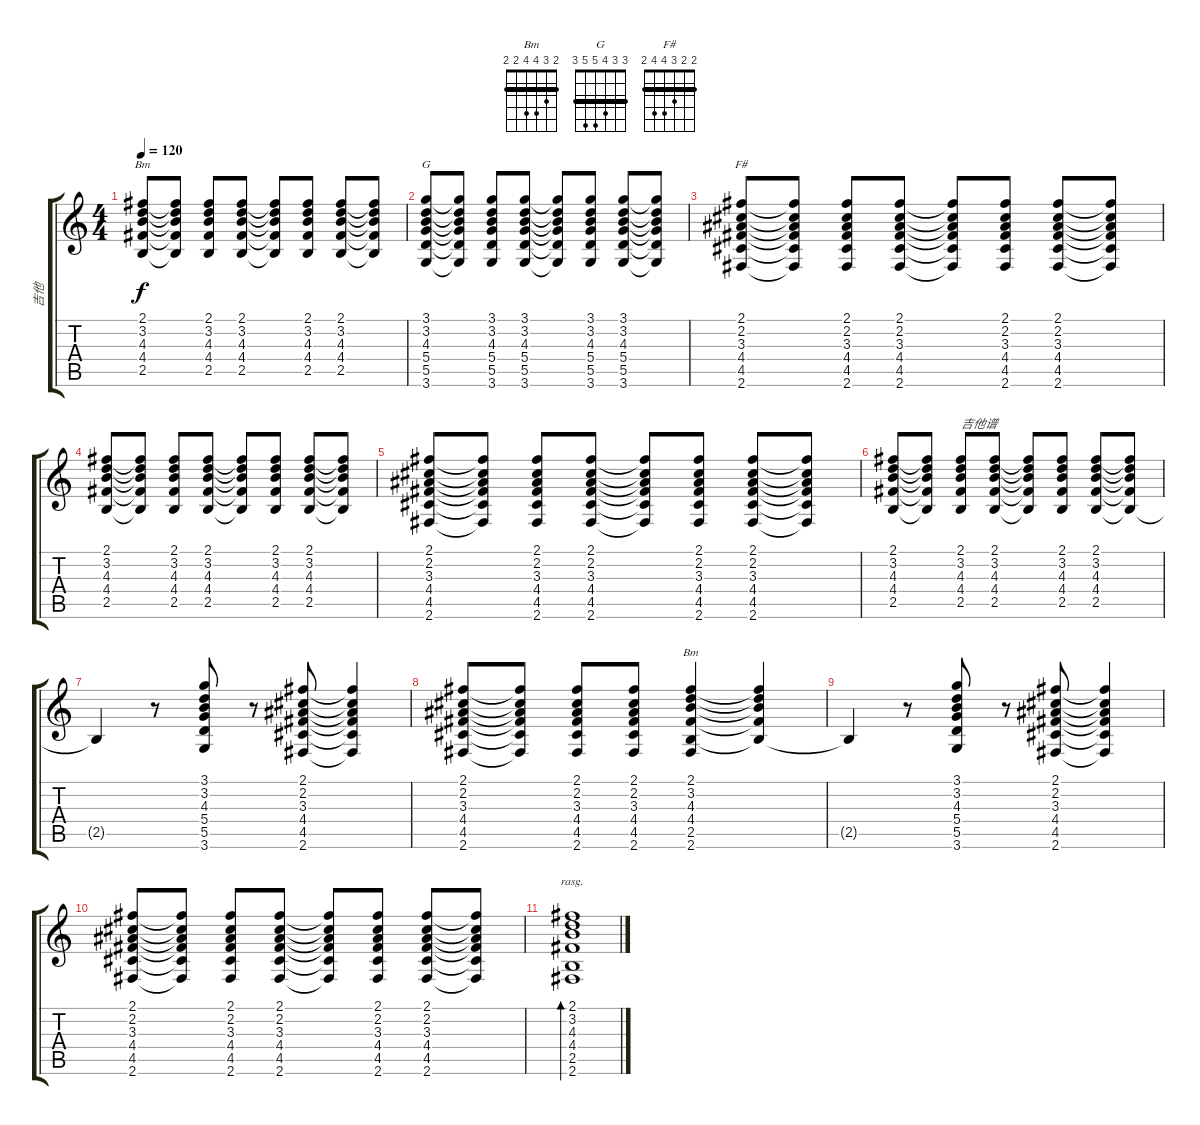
\track ("吉他" "吉他") {instrument acousticguitarsteel}
\staff {score tabs}
\tuning (E4 B3 G3 D3 A2 E2) {hide}
\chord ("Bm" 2 3 4 4 2 x) {barre 2}
\chord ("G" 3 3 4 5 5 3) {barre 3}
\chord ("F#" 2 2 3 4 4 2) {barre 2}
\chord ("Bm" 2 3 4 4 2 2) {barre 2}
\ts (4 4)
\tempo 120
\clef g2
\ks c
(2.1 3.2 4.3 4.4 2.5).8{ch "Bm" dy f} (2.1{t} 3.2{t} 4.3{t} 4.4{t} 2.5{t}).8 (2.1 3.2 4.3 4.4 2.5).8 (2.1 3.2 4.3 4.4 2.5).8 (2.1{t} 3.2{t} 4.3{t} 4.4{t} 2.5{t}).8 (2.1 3.2 4.3 4.4 2.5).8 (2.1 3.2 4.3 4.4 2.5).8 (2.1{t} 3.2{t} 4.3{t} 4.4{t} 2.5{t}).8 |
(3.1 3.2 4.3 5.4 5.5 3.6).8{ch "G"} (3.1{t} 3.2{t} 4.3{t} 5.4{t} 5.5{t} 3.6{t}).8 (3.1 3.2 4.3 5.4 5.5 3.6).8 (3.1 3.2 4.3 5.4 5.5 3.6).8 (3.1{t} 3.2{t} 4.3{t} 5.4{t} 5.5{t} 3.6{t}).8 (3.1 3.2 4.3 5.4 5.5 3.6).8 (3.1 3.2 4.3 5.4 5.5 3.6).8 (3.1{t} 3.2{t} 4.3{t} 5.4{t} 5.5{t} 3.6{t}).8 |
(2.1 2.2 3.3 4.4 4.5 2.6).8{ch "F#"} (2.1{t} 2.2{t} 3.3{t} 4.4{t} 4.5{t} 2.6{t}).8 (2.1 2.2 3.3 4.4 4.5 2.6).8 (2.1 2.2 3.3 4.4 4.5 2.6).8 (2.1{t} 2.2{t} 3.3{t} 4.4{t} 4.5{t} 2.6{t}).8 (2.1 2.2 3.3 4.4 4.5 2.6).8 (2.1 2.2 3.3 4.4 4.5 2.6).8 (2.1{t} 2.2{t} 3.3{t} 4.4{t} 4.5{t} 2.6{t}).8 |
(2.1 3.2 4.3 4.4 2.5).8 (2.1{t} 3.2{t} 4.3{t} 4.4{t} 2.5{t}).8 (2.1 3.2 4.3 4.4 2.5).8 (2.1 3.2 4.3 4.4 2.5).8 (2.1{t} 3.2{t} 4.3{t} 4.4{t} 2.5{t}).8 (2.1 3.2 4.3 4.4 2.5).8 (2.1 3.2 4.3 4.4 2.5).8 (2.1{t} 3.2{t} 4.3{t} 4.4{t} 2.5{t}).8 |
(2.1 2.2 3.3 4.4 4.5 2.6).8 (2.1{t} 2.2{t} 3.3{t} 4.4{t} 4.5{t} 2.6{t}).8 (2.1 2.2 3.3 4.4 4.5 2.6).8 (2.1 2.2 3.3 4.4 4.5 2.6).8 (2.1{t} 2.2{t} 3.3{t} 4.4{t} 4.5{t} 2.6{t}).8 (2.1 2.2 3.3 4.4 4.5 2.6).8 (2.1 2.2 3.3 4.4 4.5 2.6).8 (2.1{t} 2.2{t} 3.3{t} 4.4{t} 4.5{t} 2.6{t}).8 |
(2.1 3.2 4.3 4.4 2.5).8 (2.1{t} 3.2{t} 4.3{t} 4.4{t} 2.5{t}).8 (2.1 3.2 4.3 4.4 2.5).8{txt "吉他谱"} (2.1 3.2 4.3 4.4 2.5).8 (2.1{t} 3.2{t} 4.3{t} 4.4{t} 2.5{t}).8 (2.1 3.2 4.3 4.4 2.5).8 (2.1 3.2 4.3 4.4 2.5).8 (2.1{t} 3.2{t} 4.3{t} 4.4{t} 2.5{t}).8 |
2.5{t}.4 r.8 (3.1 3.2 4.3 5.4 5.5 3.6).8 r.8 (2.1 2.2 3.3 4.4 4.5 2.6).8 (2.1{t} 2.2{t} 3.3{t} 4.4{t} 4.5{t} 2.6{t}).4 |
(2.1 2.2 3.3 4.4 4.5 2.6).8 (2.1{t} 2.2{t} 3.3{t} 4.4{t} 4.5{t} 2.6{t}).8 (2.1 2.2 3.3 4.4 4.5 2.6).8 (2.1 2.2 3.3 4.4 4.5 2.6).8 (2.1 3.2 4.3 4.4 2.5 2.6).4{ch "Bm"} (2.1{t} 3.2{t} 4.3{t} 4.4{t} 2.5{t}).4 |
2.5{t}.4 r.8 (3.1 3.2 4.3 5.4 5.5 3.6).8 r.8 (2.1 2.2 3.3 4.4 4.5 2.6).8 (2.1{t} 2.2{t} 3.3{t} 4.4{t} 4.5{t} 2.6{t}).4 |
(2.1 2.2 3.3 4.4 4.5 2.6).8 (2.1{t} 2.2{t} 3.3{t} 4.4{t} 4.5{t} 2.6{t}).8 (2.1 2.2 3.3 4.4 4.5 2.6).8 (2.1 2.2 3.3 4.4 4.5 2.6).8 (2.1{t} 2.2{t} 3.3{t} 4.4{t} 4.5{t} 2.6{t}).8 (2.1 2.2 3.3 4.4 4.5 2.6).8 (2.1 2.2 3.3 4.4 4.5 2.6).8 (2.1{t} 2.2{t} 3.3{t} 4.4{t} 4.5{t} 2.6{t}).8 |
(2.1 3.2 4.3 4.4 2.5 2.6).1{bd 480 rasg ii}
